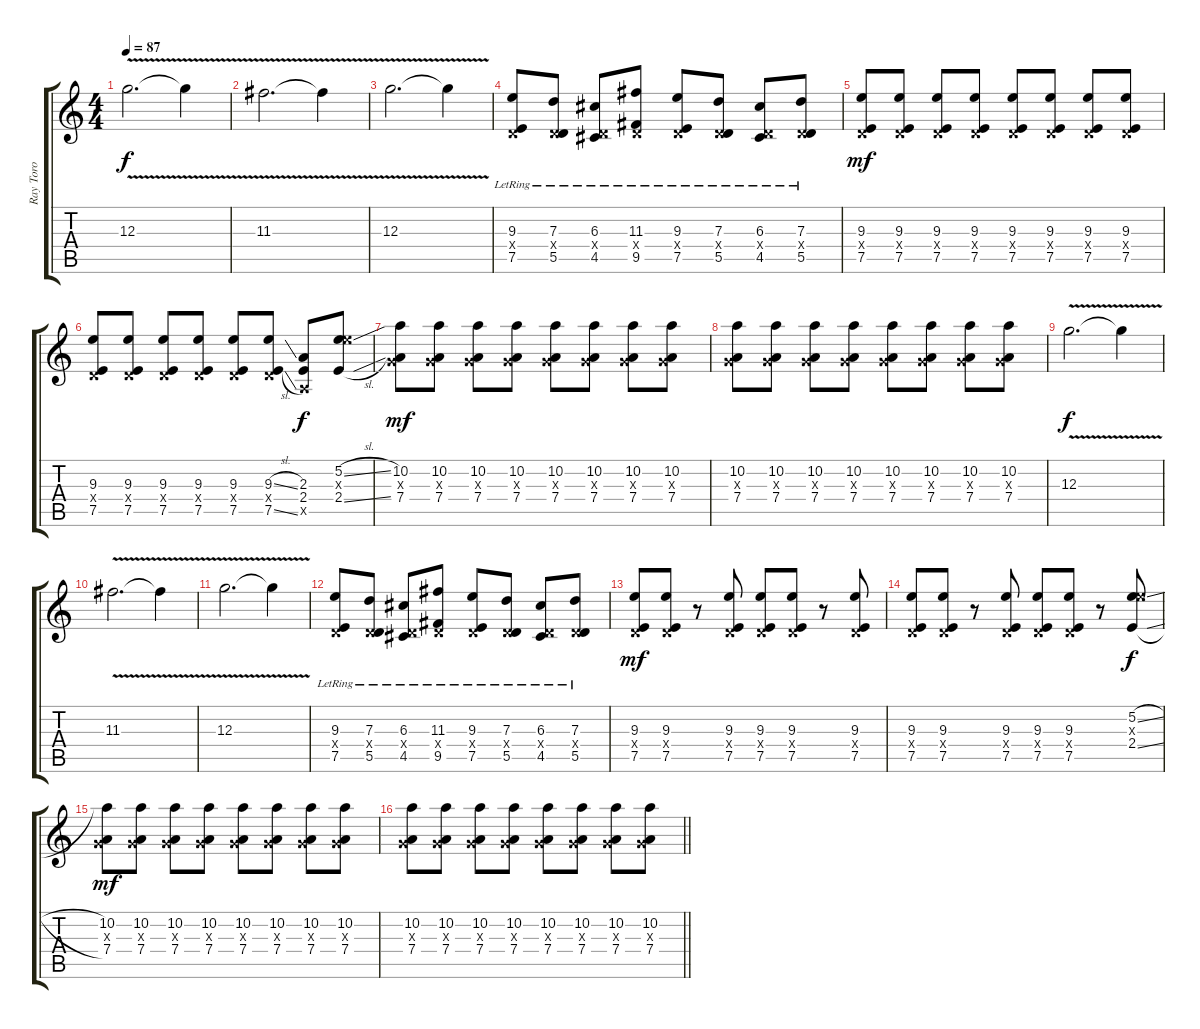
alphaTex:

\track ("Ray Toro" "Ray Toro") {instrument acousticguitarsteel}
\staff {score tabs}
\tuning (E4 B3 G3 D3 A2 E2) {hide}
\ts (4 4)
\tempo 87
\clef g2
\ks c
12.3{v}.2{d dy f} 12.3{t}.4 |
11.3{v}.2{d} 11.3{t}.4 |
12.3{v}.2{d} 12.3{t}.4 |
(9.3{lr} 0.4{x} 7.5).8 (7.3{lr} 0.4{x} 5.5).8 (6.3{lr} 0.4{x} 4.5).8 (11.3{lr} 0.4{x} 9.5).8 (9.3{lr} 0.4{x} 7.5).8 (7.3{lr} 0.4{x} 5.5).8 (6.3{lr} 0.4{x} 4.5).8 (7.3{lr} 0.4{x} 5.5).8 |
(9.3 0.4{x} 7.5).8{dy mf} (9.3 0.4{x} 7.5).8 (9.3 0.4{x} 7.5).8 (9.3 0.4{x} 7.5).8 (9.3 0.4{x} 7.5).8 (9.3 0.4{x} 7.5).8 (9.3 0.4{x} 7.5).8 (9.3 0.4{x} 7.5).8 |
(9.3 0.4{x} 7.5).8 (9.3 0.4{x} 7.5).8 (9.3 0.4{x} 7.5).8 (9.3 0.4{x} 7.5).8 (9.3 0.4{x} 7.5).8 (9.3{sl} 0.4{x} 7.5{sl}).8 (2.3 2.4 0.5{x}).8{dy f} (5.2{sl} 9.3{x} 2.4{sl}).8 |
(10.2 0.3{x} 7.4).8{dy mf} (10.2 0.3{x} 7.4).8 (10.2 0.3{x} 7.4).8 (10.2 0.3{x} 7.4).8 (10.2 0.3{x} 7.4).8 (10.2 0.3{x} 7.4).8 (10.2 0.3{x} 7.4).8 (10.2 0.3{x} 7.4).8 |
(10.2 0.3{x} 7.4).8 (10.2 0.3{x} 7.4).8 (10.2 0.3{x} 7.4).8 (10.2 0.3{x} 7.4).8 (10.2 0.3{x} 7.4).8 (10.2 0.3{x} 7.4).8 (10.2 0.3{x} 7.4).8 (10.2 0.3{x} 7.4).8 |
12.3{v}.2{d dy f} 12.3{t}.4 |
11.3{v}.2{d} 11.3{t}.4 |
12.3{v}.2{d} 12.3{t}.4 |
(9.3{lr} 0.4{x} 7.5).8 (7.3{lr} 0.4{x} 5.5).8 (6.3{lr} 0.4{x} 4.5).8 (11.3{lr} 0.4{x} 9.5).8 (9.3{lr} 0.4{x} 7.5).8 (7.3{lr} 0.4{x} 5.5).8 (6.3{lr} 0.4{x} 4.5).8 (7.3{lr} 0.4{x} 5.5).8 |
(9.3 0.4{x} 7.5).8{dy mf} (9.3 0.4{x} 7.5).8 r.8 (9.3 0.4{x} 7.5).8 (9.3 0.4{x} 7.5).8 (9.3 0.4{x} 7.5).8 r.8 (9.3 0.4{x} 7.5).8 |
(9.3 0.4{x} 7.5).8 (9.3 0.4{x} 7.5).8 r.8 (9.3 0.4{x} 7.5).8 (9.3 0.4{x} 7.5).8 (9.3 0.4{x} 7.5).8 r.8 (5.2{sl} 9.3{x} 2.4{sl}).8{dy f} |
(10.2 0.3{x} 7.4).8{dy mf} (10.2 0.3{x} 7.4).8 (10.2 0.3{x} 7.4).8 (10.2 0.3{x} 7.4).8 (10.2 0.3{x} 7.4).8 (10.2 0.3{x} 7.4).8 (10.2 0.3{x} 7.4).8 (10.2 0.3{x} 7.4).8 |
\barLineRight lightlight
(10.2 0.3{x} 7.4).8 (10.2 0.3{x} 7.4).8 (10.2 0.3{x} 7.4).8 (10.2 0.3{x} 7.4).8 (10.2 0.3{x} 7.4).8 (10.2 0.3{x} 7.4).8 (10.2 0.3{x} 7.4).8 (10.2 0.3{x} 7.4).8
